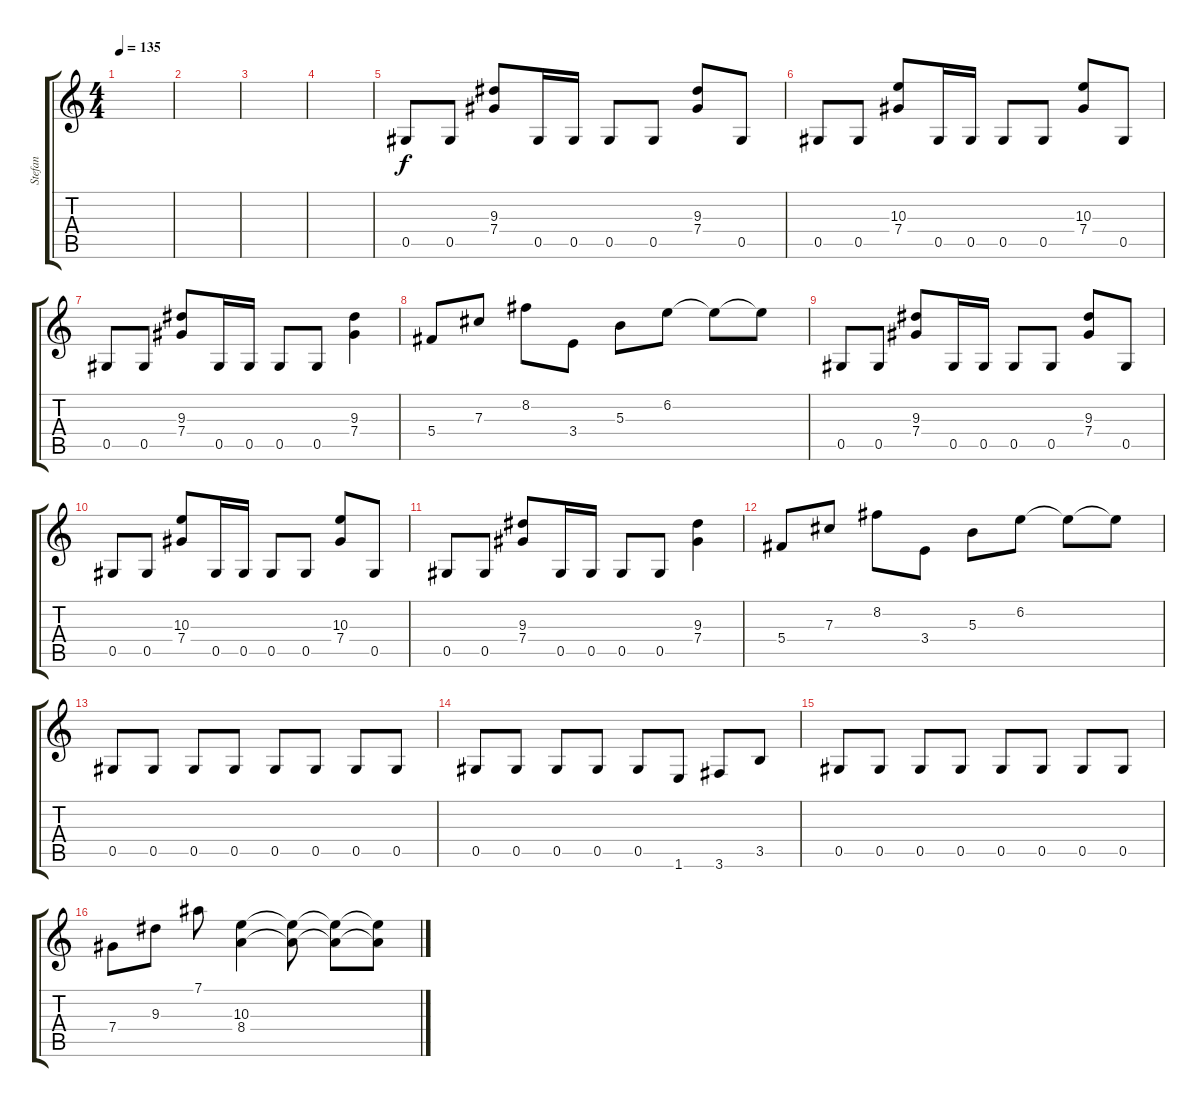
\track ("Stefan" "Stefan") {instrument distortionguitar}
\staff {score tabs}
\tuning (Eb4 Bb3 Gb3 Db3 Ab2 Eb2) {hide}
\ts (4 4)
\tempo 135
\clef g2
\ks c
|
|
|
|
0.5.8 0.5.8 (9.3 7.4).8 0.5.16 0.5.16 0.5.8 0.5.8 (9.3 7.4).8 0.5.8 |
0.5.8 0.5.8 (10.3 7.4).8 0.5.16 0.5.16 0.5.8 0.5.8 (10.3 7.4).8 0.5.8 |
0.5.8 0.5.8 (9.3 7.4).8 0.5.16 0.5.16 0.5.8 0.5.8 (9.3 7.4).4 |
5.4.8 7.3.8 8.2.8 3.4.8 5.3.8 6.2.8 6.2{t}.8 6.2{t}.8 |
0.5.8 0.5.8 (9.3 7.4).8 0.5.16 0.5.16 0.5.8 0.5.8 (9.3 7.4).8 0.5.8 |
0.5.8 0.5.8 (10.3 7.4).8 0.5.16 0.5.16 0.5.8 0.5.8 (10.3 7.4).8 0.5.8 |
0.5.8 0.5.8 (9.3 7.4).8 0.5.16 0.5.16 0.5.8 0.5.8 (9.3 7.4).4 |
5.4.8 7.3.8 8.2.8 3.4.8 5.3.8 6.2.8 6.2{t}.8 6.2{t}.8 |
0.5.8 0.5.8 0.5.8 0.5.8 0.5.8 0.5.8 0.5.8 0.5.8 |
0.5.8 0.5.8 0.5.8 0.5.8 0.5.8 1.6.8 3.6.8 3.5.8 |
0.5.8 0.5.8 0.5.8 0.5.8 0.5.8 0.5.8 0.5.8 0.5.8 |
7.4.8 9.3.8 7.1.8 (10.3 8.4).4 (10.3{t} 8.4{t}).8 (10.3{t} 8.4{t}).8 (10.3{t} 8.4{t}).8
